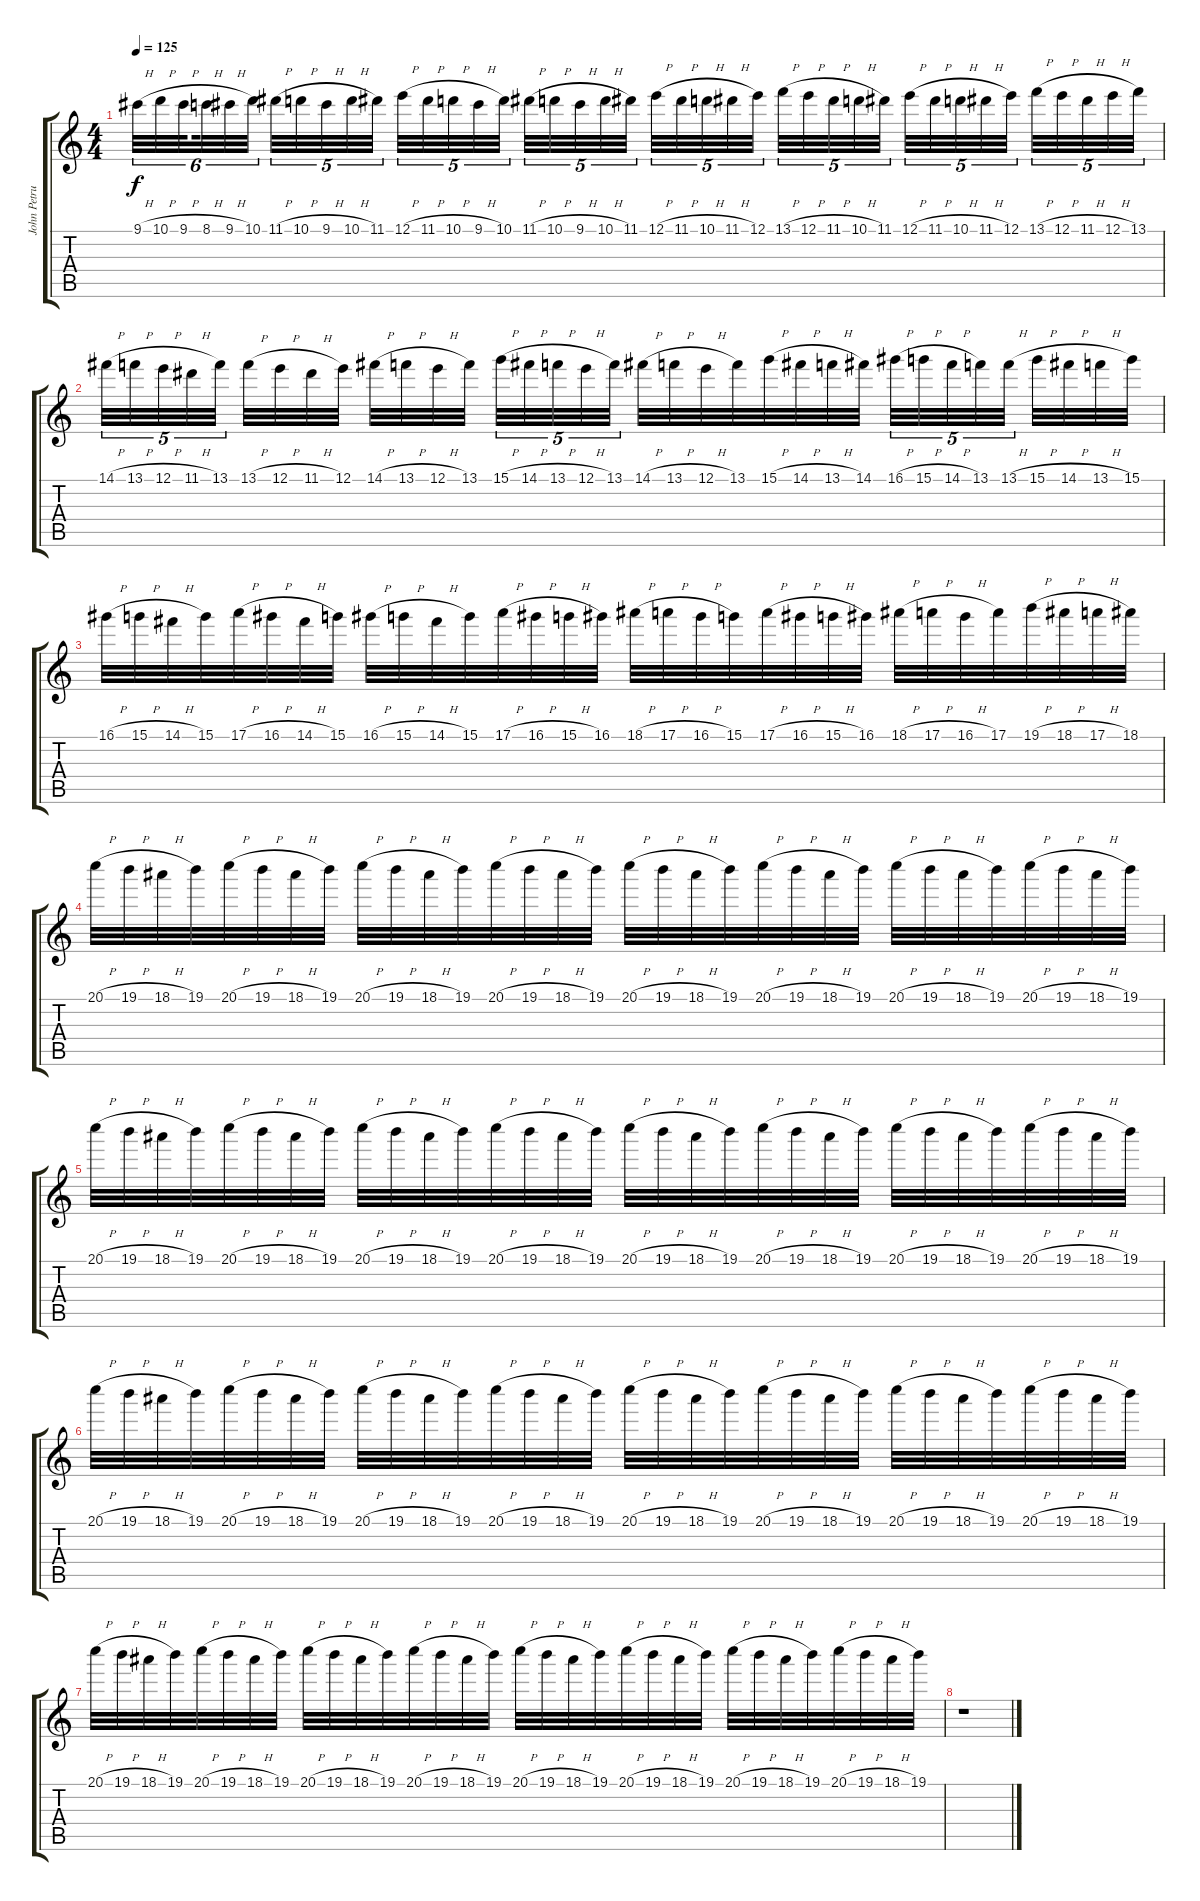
\track ("John Petrucci" "John Petru") {instrument overdrivenguitar}
\staff {score tabs}
\tuning (E4 B3 G3 D3 A2 E2) {hide}
\ts (4 4)
\tempo 125
\clef g2
\ks c
9.1{h}.32{tu (6 4) dy f} 10.1{h}.32{tu (6 4)} 9.1{h}.32{tu (6 4) beam splitsecondary} 8.1{h}.32{tu (6 4)} 9.1{h}.32{tu (6 4)} 10.1.32{tu (6 4) beam splitsecondary} 11.1{h}.32{tu (5 4)} 10.1{h}.32{tu (5 4)} 9.1{h}.32{tu (5 4)} 10.1{h}.32{tu (5 4)} 11.1.32{tu (5 4)} 12.1{h}.32{tu (5 4)} 11.1{h}.32{tu (5 4)} 10.1{h}.32{tu (5 4)} 9.1{h}.32{tu (5 4)} 10.1.32{tu (5 4) beam splitsecondary} 11.1{h}.32{tu (5 4)} 10.1{h}.32{tu (5 4)} 9.1{h}.32{tu (5 4)} 10.1{h}.32{tu (5 4)} 11.1.32{tu (5 4)} 12.1{h}.32{tu (5 4)} 11.1{h}.32{tu (5 4)} 10.1{h}.32{tu (5 4)} 11.1{h}.32{tu (5 4)} 12.1.32{tu (5 4) beam splitsecondary} 13.1{h}.32{tu (5 4)} 12.1{h}.32{tu (5 4)} 11.1{h}.32{tu (5 4)} 10.1{h}.32{tu (5 4)} 11.1.32{tu (5 4)} 12.1{h}.32{tu (5 4)} 11.1{h}.32{tu (5 4)} 10.1{h}.32{tu (5 4)} 11.1{h}.32{tu (5 4)} 12.1.32{tu (5 4) beam splitsecondary} 13.1{h}.32{tu (5 4)} 12.1{h}.32{tu (5 4)} 11.1{h}.32{tu (5 4)} 12.1{h}.32{tu (5 4)} 13.1.32{tu (5 4)} |
14.1{h}.32{tu (5 4)} 13.1{h}.32{tu (5 4)} 12.1{h}.32{tu (5 4)} 11.1{h}.32{tu (5 4)} 13.1.32{tu (5 4) beam splitsecondary} 13.1{h}.32 12.1{h}.32 11.1{h}.32 12.1.32 14.1{h}.32 13.1{h}.32 12.1{h}.32 13.1.32{beam splitsecondary} 15.1{h}.32{tu (5 4)} 14.1{h}.32{tu (5 4)} 13.1{h}.32{tu (5 4)} 12.1{h}.32{tu (5 4)} 13.1.32{tu (5 4)} 14.1{h}.32 13.1{h}.32 12.1{h}.32 13.1.32 15.1{h}.32 14.1{h}.32 13.1{h}.32 14.1.32 16.1{h}.32{tu (5 4)} 15.1{h}.32{tu (5 4)} 14.1{h}.32{tu (5 4)} 13.1.32{tu (5 4)} 13.1{h}.32{tu (5 4) beam splitsecondary} 15.1{h}.32 14.1{h}.32 13.1{h}.32 15.1.32 |
16.1{h}.32 15.1{h}.32 14.1{h}.32 15.1.32 17.1{h}.32 16.1{h}.32 14.1{h}.32 15.1.32 16.1{h}.32 15.1{h}.32 14.1{h}.32 15.1.32 17.1{h}.32 16.1{h}.32 15.1{h}.32 16.1.32 18.1{h}.32 17.1{h}.32 16.1{h}.32 15.1.32 17.1{h}.32 16.1{h}.32 15.1{h}.32 16.1.32 18.1{h}.32 17.1{h}.32 16.1{h}.32 17.1.32 19.1{h}.32 18.1{h}.32 17.1{h}.32 18.1.32 |
20.1{h}.32 19.1{h}.32 18.1{h}.32 19.1.32 20.1{h}.32 19.1{h}.32 18.1{h}.32 19.1.32 20.1{h}.32 19.1{h}.32 18.1{h}.32 19.1.32 20.1{h}.32 19.1{h}.32 18.1{h}.32 19.1.32 20.1{h}.32 19.1{h}.32 18.1{h}.32 19.1.32 20.1{h}.32 19.1{h}.32 18.1{h}.32 19.1.32 20.1{h}.32 19.1{h}.32 18.1{h}.32 19.1.32 20.1{h}.32 19.1{h}.32 18.1{h}.32 19.1.32 |
20.1{h}.32 19.1{h}.32 18.1{h}.32 19.1.32 20.1{h}.32 19.1{h}.32 18.1{h}.32 19.1.32 20.1{h}.32 19.1{h}.32 18.1{h}.32 19.1.32 20.1{h}.32 19.1{h}.32 18.1{h}.32 19.1.32 20.1{h}.32 19.1{h}.32 18.1{h}.32 19.1.32 20.1{h}.32 19.1{h}.32 18.1{h}.32 19.1.32 20.1{h}.32 19.1{h}.32 18.1{h}.32 19.1.32 20.1{h}.32 19.1{h}.32 18.1{h}.32 19.1.32 |
20.1{h}.32 19.1{h}.32 18.1{h}.32 19.1.32 20.1{h}.32 19.1{h}.32 18.1{h}.32 19.1.32 20.1{h}.32 19.1{h}.32 18.1{h}.32 19.1.32 20.1{h}.32 19.1{h}.32 18.1{h}.32 19.1.32 20.1{h}.32 19.1{h}.32 18.1{h}.32 19.1.32 20.1{h}.32 19.1{h}.32 18.1{h}.32 19.1.32 20.1{h}.32 19.1{h}.32 18.1{h}.32 19.1.32 20.1{h}.32 19.1{h}.32 18.1{h}.32 19.1.32 |
20.1{h}.32 19.1{h}.32 18.1{h}.32 19.1.32 20.1{h}.32 19.1{h}.32 18.1{h}.32 19.1.32 20.1{h}.32 19.1{h}.32 18.1{h}.32 19.1.32 20.1{h}.32 19.1{h}.32 18.1{h}.32 19.1.32 20.1{h}.32 19.1{h}.32 18.1{h}.32 19.1.32 20.1{h}.32 19.1{h}.32 18.1{h}.32 19.1.32 20.1{h}.32 19.1{h}.32 18.1{h}.32 19.1.32 20.1{h}.32 19.1{h}.32 18.1{h}.32 19.1.32 |
r.1
